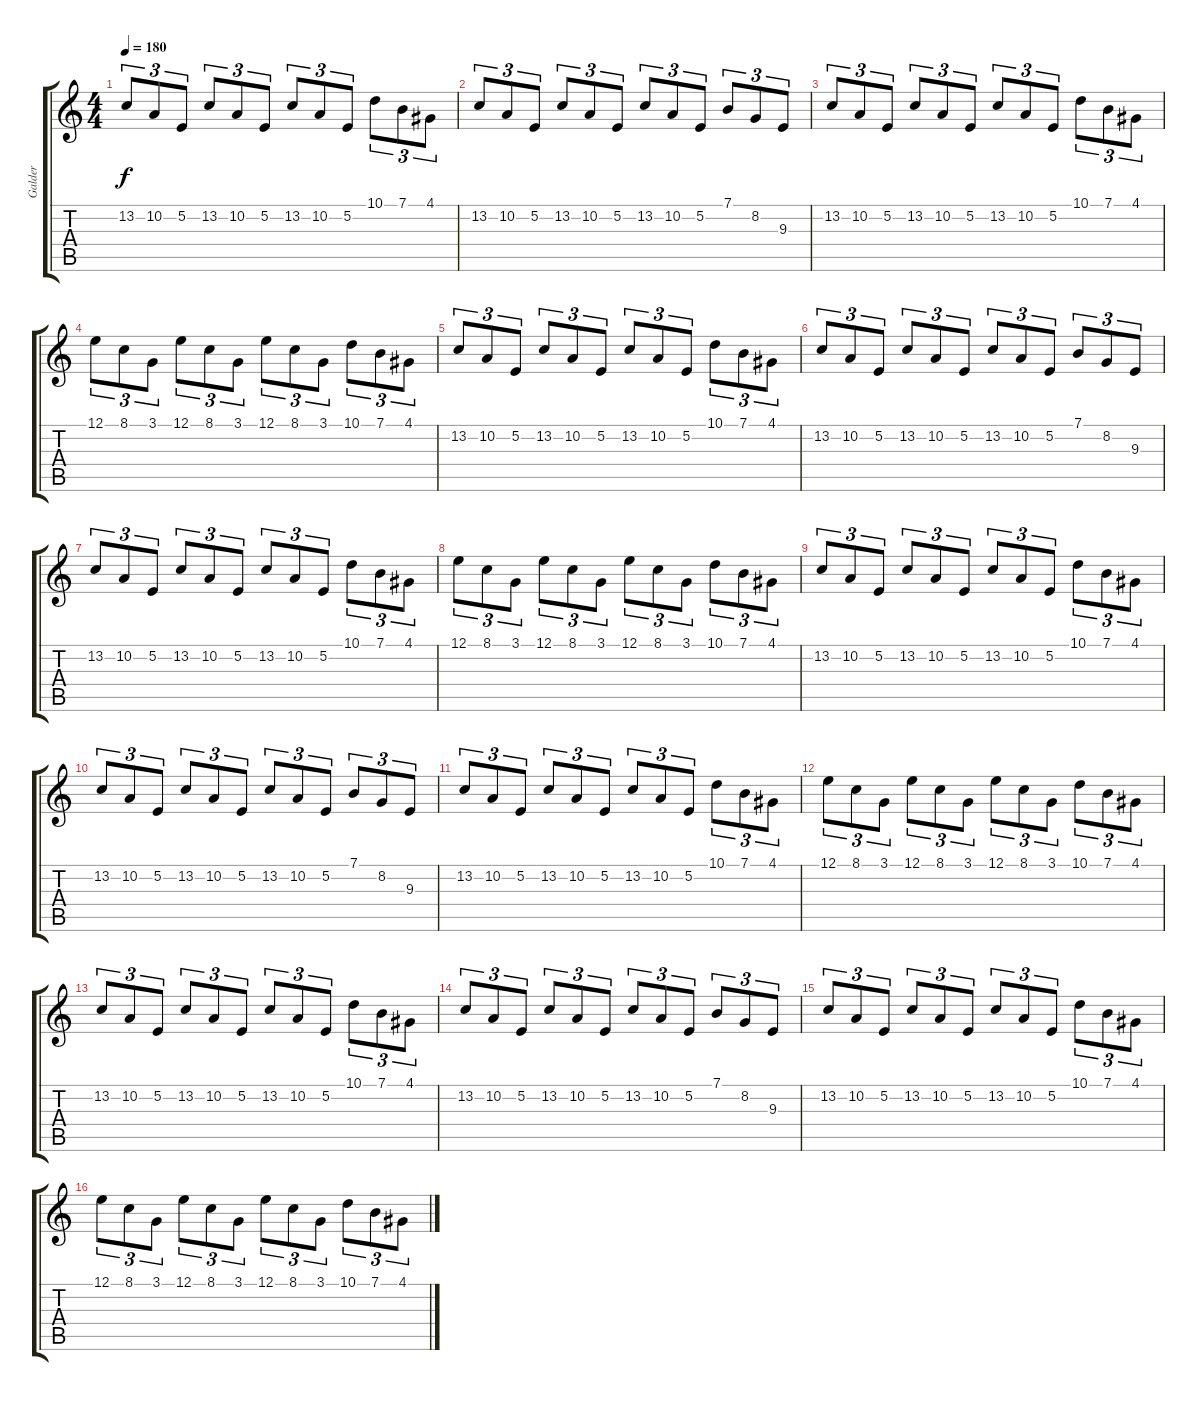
\track ("Galder" "Galder") {instrument electricgrandpiano}
\staff {score tabs}
\tuning (E4 B3 G3 D3 A2 E2) {hide}
\ts (4 4)
\tempo 180
\clef g2
\ks c
13.2.8{tu (3 2) dy f} 10.2.8{tu (3 2)} 5.2.8{tu (3 2)} 13.2.8{tu (3 2)} 10.2.8{tu (3 2)} 5.2.8{tu (3 2)} 13.2.8{tu (3 2)} 10.2.8{tu (3 2)} 5.2.8{tu (3 2)} 10.1.8{tu (3 2)} 7.1.8{tu (3 2)} 4.1.8{tu (3 2)} |
13.2.8{tu (3 2)} 10.2.8{tu (3 2)} 5.2.8{tu (3 2)} 13.2.8{tu (3 2)} 10.2.8{tu (3 2)} 5.2.8{tu (3 2)} 13.2.8{tu (3 2)} 10.2.8{tu (3 2)} 5.2.8{tu (3 2)} 7.1.8{tu (3 2)} 8.2.8{tu (3 2)} 9.3.8{tu (3 2)} |
13.2.8{tu (3 2)} 10.2.8{tu (3 2)} 5.2.8{tu (3 2)} 13.2.8{tu (3 2)} 10.2.8{tu (3 2)} 5.2.8{tu (3 2)} 13.2.8{tu (3 2)} 10.2.8{tu (3 2)} 5.2.8{tu (3 2)} 10.1.8{tu (3 2)} 7.1.8{tu (3 2)} 4.1.8{tu (3 2)} |
12.1.8{tu (3 2)} 8.1.8{tu (3 2)} 3.1.8{tu (3 2)} 12.1.8{tu (3 2)} 8.1.8{tu (3 2)} 3.1.8{tu (3 2)} 12.1.8{tu (3 2)} 8.1.8{tu (3 2)} 3.1.8{tu (3 2)} 10.1.8{tu (3 2)} 7.1.8{tu (3 2)} 4.1.8{tu (3 2)} |
13.2.8{tu (3 2)} 10.2.8{tu (3 2)} 5.2.8{tu (3 2)} 13.2.8{tu (3 2)} 10.2.8{tu (3 2)} 5.2.8{tu (3 2)} 13.2.8{tu (3 2)} 10.2.8{tu (3 2)} 5.2.8{tu (3 2)} 10.1.8{tu (3 2)} 7.1.8{tu (3 2)} 4.1.8{tu (3 2)} |
13.2.8{tu (3 2)} 10.2.8{tu (3 2)} 5.2.8{tu (3 2)} 13.2.8{tu (3 2)} 10.2.8{tu (3 2)} 5.2.8{tu (3 2)} 13.2.8{tu (3 2)} 10.2.8{tu (3 2)} 5.2.8{tu (3 2)} 7.1.8{tu (3 2)} 8.2.8{tu (3 2)} 9.3.8{tu (3 2)} |
13.2.8{tu (3 2)} 10.2.8{tu (3 2)} 5.2.8{tu (3 2)} 13.2.8{tu (3 2)} 10.2.8{tu (3 2)} 5.2.8{tu (3 2)} 13.2.8{tu (3 2)} 10.2.8{tu (3 2)} 5.2.8{tu (3 2)} 10.1.8{tu (3 2)} 7.1.8{tu (3 2)} 4.1.8{tu (3 2)} |
12.1.8{tu (3 2)} 8.1.8{tu (3 2)} 3.1.8{tu (3 2)} 12.1.8{tu (3 2)} 8.1.8{tu (3 2)} 3.1.8{tu (3 2)} 12.1.8{tu (3 2)} 8.1.8{tu (3 2)} 3.1.8{tu (3 2)} 10.1.8{tu (3 2)} 7.1.8{tu (3 2)} 4.1.8{tu (3 2)} |
13.2.8{tu (3 2)} 10.2.8{tu (3 2)} 5.2.8{tu (3 2)} 13.2.8{tu (3 2)} 10.2.8{tu (3 2)} 5.2.8{tu (3 2)} 13.2.8{tu (3 2)} 10.2.8{tu (3 2)} 5.2.8{tu (3 2)} 10.1.8{tu (3 2)} 7.1.8{tu (3 2)} 4.1.8{tu (3 2)} |
13.2.8{tu (3 2)} 10.2.8{tu (3 2)} 5.2.8{tu (3 2)} 13.2.8{tu (3 2)} 10.2.8{tu (3 2)} 5.2.8{tu (3 2)} 13.2.8{tu (3 2)} 10.2.8{tu (3 2)} 5.2.8{tu (3 2)} 7.1.8{tu (3 2)} 8.2.8{tu (3 2)} 9.3.8{tu (3 2)} |
13.2.8{tu (3 2)} 10.2.8{tu (3 2)} 5.2.8{tu (3 2)} 13.2.8{tu (3 2)} 10.2.8{tu (3 2)} 5.2.8{tu (3 2)} 13.2.8{tu (3 2)} 10.2.8{tu (3 2)} 5.2.8{tu (3 2)} 10.1.8{tu (3 2)} 7.1.8{tu (3 2)} 4.1.8{tu (3 2)} |
12.1.8{tu (3 2)} 8.1.8{tu (3 2)} 3.1.8{tu (3 2)} 12.1.8{tu (3 2)} 8.1.8{tu (3 2)} 3.1.8{tu (3 2)} 12.1.8{tu (3 2)} 8.1.8{tu (3 2)} 3.1.8{tu (3 2)} 10.1.8{tu (3 2)} 7.1.8{tu (3 2)} 4.1.8{tu (3 2)} |
13.2.8{tu (3 2)} 10.2.8{tu (3 2)} 5.2.8{tu (3 2)} 13.2.8{tu (3 2)} 10.2.8{tu (3 2)} 5.2.8{tu (3 2)} 13.2.8{tu (3 2)} 10.2.8{tu (3 2)} 5.2.8{tu (3 2)} 10.1.8{tu (3 2)} 7.1.8{tu (3 2)} 4.1.8{tu (3 2)} |
13.2.8{tu (3 2)} 10.2.8{tu (3 2)} 5.2.8{tu (3 2)} 13.2.8{tu (3 2)} 10.2.8{tu (3 2)} 5.2.8{tu (3 2)} 13.2.8{tu (3 2)} 10.2.8{tu (3 2)} 5.2.8{tu (3 2)} 7.1.8{tu (3 2)} 8.2.8{tu (3 2)} 9.3.8{tu (3 2)} |
13.2.8{tu (3 2)} 10.2.8{tu (3 2)} 5.2.8{tu (3 2)} 13.2.8{tu (3 2)} 10.2.8{tu (3 2)} 5.2.8{tu (3 2)} 13.2.8{tu (3 2)} 10.2.8{tu (3 2)} 5.2.8{tu (3 2)} 10.1.8{tu (3 2)} 7.1.8{tu (3 2)} 4.1.8{tu (3 2)} |
12.1.8{tu (3 2)} 8.1.8{tu (3 2)} 3.1.8{tu (3 2)} 12.1.8{tu (3 2)} 8.1.8{tu (3 2)} 3.1.8{tu (3 2)} 12.1.8{tu (3 2)} 8.1.8{tu (3 2)} 3.1.8{tu (3 2)} 10.1.8{tu (3 2)} 7.1.8{tu (3 2)} 4.1.8{tu (3 2)}
